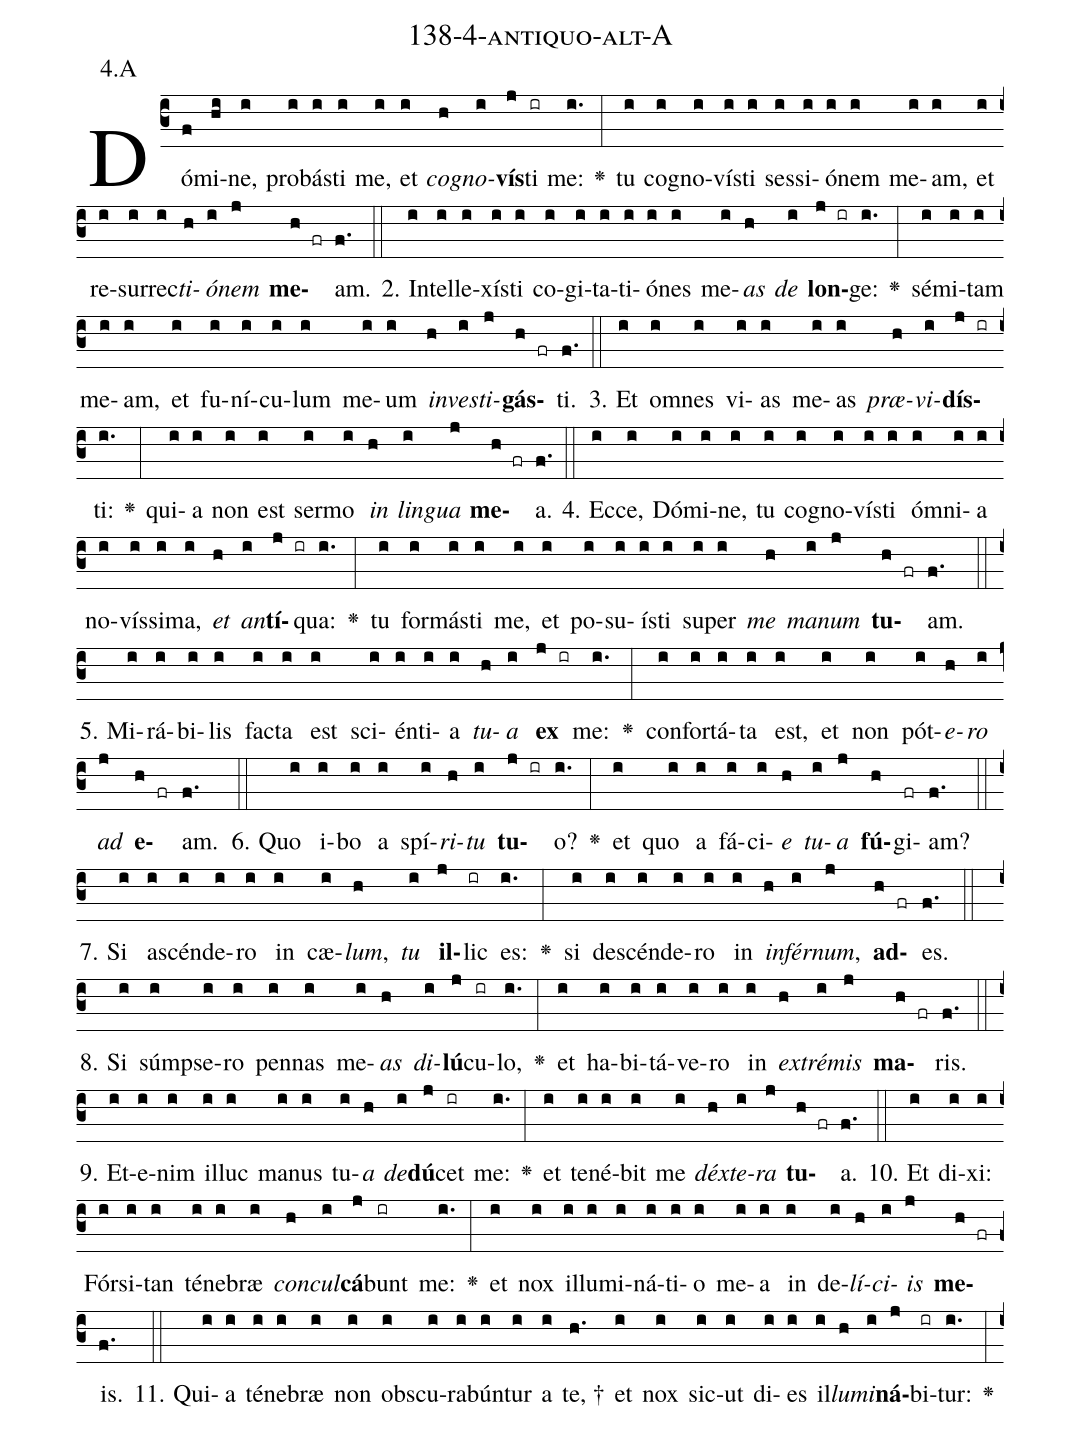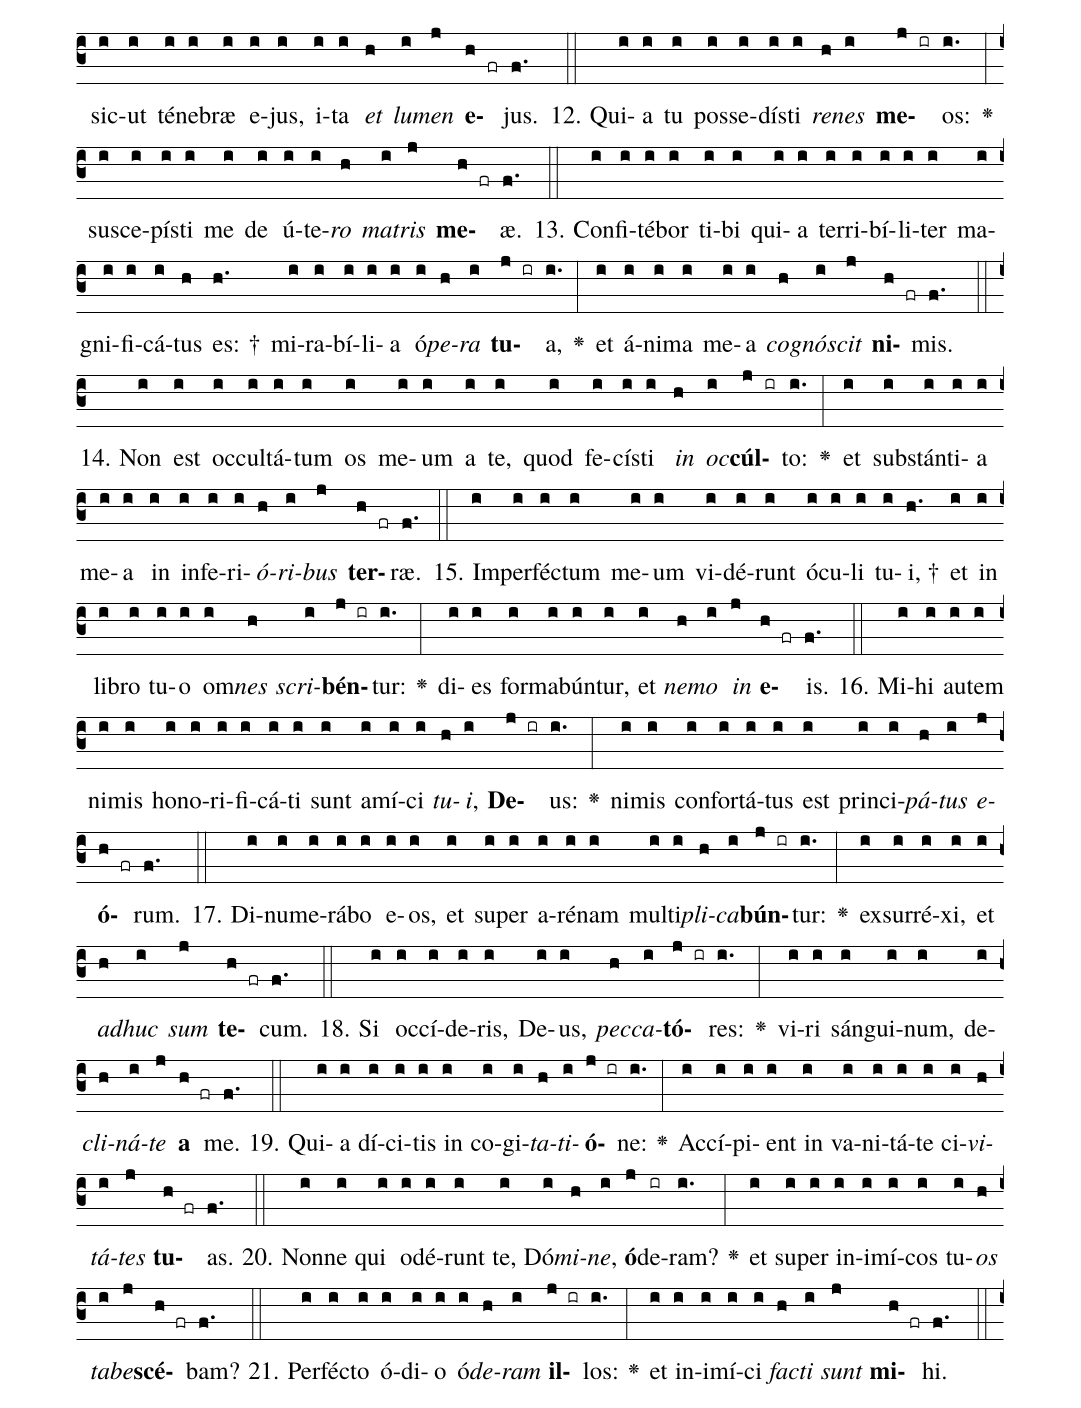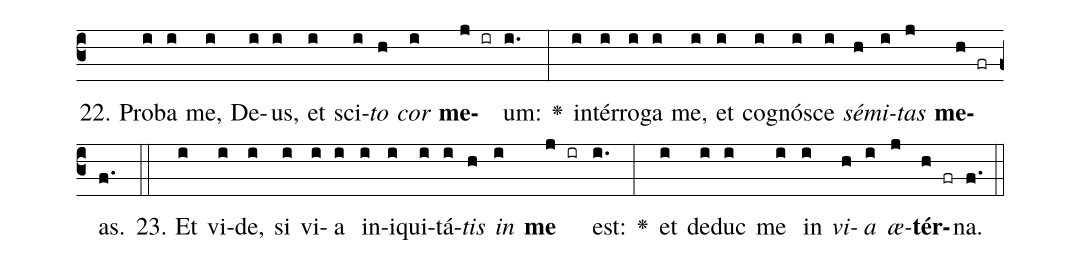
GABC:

name: 138-4-antiquo-alt-A;
annotation: 4.A;
%%
(c3)Dó(f)mi(hi)ne,(i) pro(i)bás(i)ti(i) me,(i) et(i) <i>co</i>(h)<i>gno</i>(i)<b>vís</b>(j)ti(ir) me:(i.) <v>\greheightstar</v>(:) tu(i) co(i)gno(i)vís(i)ti(i) ses(i)si(i)ó(i)nem(i) me(i)am,(i) et(i) re(i)sur(i)rec(i)<i>ti</i>(h)<i>ó</i>(i)<i>nem</i>(j) <b>me</b>(h fr)am.(f.) (::)
2. In(i)tel(i)le(i)xís(i)ti(i) co(i)gi(i)ta(i)ti(i)ó(i)nes(i) me(i)<i>as</i>(h) <i>de</i>(i) <b>lon</b>(j ir)ge:(i.) <v>\greheightstar</v>(:) sé(i)mi(i)tam(i) me(i)am,(i) et(i) fu(i)ní(i)cu(i)lum(i) me(i)um(i) <i>in</i>(h)<i>ves</i>(i)<i>ti</i>(j)<b>gás</b>(h fr)ti.(f.) (::)
3. Et(i) om(i)nes(i) vi(i)as(i) me(i)as(i) <i>præ</i>(h)<i>vi</i>(i)<b>dís</b>(j ir)ti:(i.) <v>\greheightstar</v>(:) qui(i)a(i) non(i) est(i) ser(i)mo(i) <i>in</i>(h) <i>lin</i>(i)<i>gua</i>(j) <b>me</b>(h fr)a.(f.) (::)
4. Ec(i)ce,(i) Dó(i)mi(i)ne,(i) tu(i) co(i)gno(i)vís(i)ti(i) óm(i)ni(i)a(i) no(i)vís(i)si(i)ma,(i) <i>et</i>(h) <i>an</i>(i)<b>tí</b>(j ir)qua:(i.) <v>\greheightstar</v>(:) tu(i) for(i)más(i)ti(i) me,(i) et(i) po(i)su(i)ís(i)ti(i) su(i)per(i) <i>me</i>(h) <i>ma</i>(i)<i>num</i>(j) <b>tu</b>(h fr)am.(f.) (::)
5. Mi(i)rá(i)bi(i)lis(i) fac(i)ta(i) est(i) sci(i)én(i)ti(i)a(i) <i>tu</i>(h)<i>a</i>(i) <b>ex</b>(j ir) me:(i.) <v>\greheightstar</v>(:) con(i)for(i)tá(i)ta(i) est,(i) et(i) non(i) pót(i)<i>e</i>(h)<i>ro</i>(i) <i>ad</i>(j) <b>e</b>(h fr)am.(f.) (::)
6. Quo(i) i(i)bo(i) a(i) spí(i)<i>ri</i>(h)<i>tu</i>(i) <b>tu</b>(j ir)o?(i.) <v>\greheightstar</v>(:) et(i) quo(i) a(i) fá(i)ci(i)<i>e</i>(h) <i>tu</i>(i)<i>a</i>(j) <b>fú</b>(h)gi(fr)am?(f.) (::)
7. Si(i) a(i)scén(i)de(i)ro(i) in(i) cæ(i)<i>lum</i>,(h) <i>tu</i>(i) <b>il</b>(j)lic(ir) es:(i.) <v>\greheightstar</v>(:) si(i) de(i)scén(i)de(i)ro(i) in(i) <i>in</i>(h)<i>fér</i>(i)<i>num</i>,(j) <b>ad</b>(h fr)es.(f.) (::)
8. Si(i) súmp(i)se(i)ro(i) pen(i)nas(i) me(i)<i>as</i>(h) <i>di</i>(i)<b>lú</b>(j)cu(ir)lo,(i.) <v>\greheightstar</v>(:) et(i) ha(i)bi(i)tá(i)ve(i)ro(i) in(i) <i>ex</i>(h)<i>tré</i>(i)<i>mis</i>(j) <b>ma</b>(h fr)ris.(f.) (::)
9. Et(i)e(i)nim(i) il(i)luc(i) ma(i)nus(i) tu(i)<i>a</i>(h) <i>de</i>(i)<b>dú</b>(j)cet(ir) me:(i.) <v>\greheightstar</v>(:) et(i) te(i)né(i)bit(i) me(i) <i>déx</i>(h)<i>te</i>(i)<i>ra</i>(j) <b>tu</b>(h fr)a.(f.) (::)
10. Et(i) di(i)xi:(i) Fór(i)si(i)tan(i) té(i)ne(i)bræ(i) <i>con</i>(h)<i>cul</i>(i)<b>cá</b>(j)bunt(ir) me:(i.) <v>\greheightstar</v>(:) et(i) nox(i) il(i)lu(i)mi(i)ná(i)ti(i)o(i) me(i)a(i) in(i) de(i)<i>lí</i>(h)<i>ci</i>(i)<i>is</i>(j) <b>me</b>(h fr)is.(f.) (::)
11. Qui(i)a(i) té(i)ne(i)bræ(i) non(i) obs(i)cu(i)ra(i)bún(i)tur(i) a(i) te, †(h.) et(i) nox(i) sic(i)ut(i) di(i)es(i) il(i)<i>lu</i>(h)<i>mi</i>(i)<b>ná</b>(j)bi(ir)tur:(i.) <v>\greheightstar</v>(:) sic(i)ut(i) té(i)ne(i)bræ(i) e(i)jus,(i) i(i)ta(i) <i>et</i>(h) <i>lu</i>(i)<i>men</i>(j) <b>e</b>(h fr)jus.(f.) (::)
12. Qui(i)a(i) tu(i) pos(i)se(i)dís(i)ti(i) <i>re</i>(h)<i>nes</i>(i) <b>me</b>(j ir)os:(i.) <v>\greheightstar</v>(:) su(i)sce(i)pís(i)ti(i) me(i) de(i) ú(i)te(i)<i>ro</i>(h) <i>ma</i>(i)<i>tris</i>(j) <b>me</b>(h fr)æ.(f.) (::)
13. Con(i)fi(i)té(i)bor(i) ti(i)bi(i) qui(i)a(i) ter(i)ri(i)bí(i)li(i)ter(i) ma(i)gni(i)fi(i)cá(i)tus(h) es: †(h.) mi(i)ra(i)bí(i)li(i)a(i) ó(i)<i>pe</i>(h)<i>ra</i>(i) <b>tu</b>(j ir)a,(i.) <v>\greheightstar</v>(:) et(i) á(i)ni(i)ma(i) me(i)a(i) <i>co</i>(h)<i>gnó</i>(i)<i>scit</i>(j) <b>ni</b>(h fr)mis.(f.) (::)
14. Non(i) est(i) oc(i)cul(i)tá(i)tum(i) os(i) me(i)um(i) a(i) te,(i) quod(i) fe(i)cís(i)ti(i) <i>in</i>(h) <i>oc</i>(i)<b>cúl</b>(j ir)to:(i.) <v>\greheightstar</v>(:) et(i) sub(i)stán(i)ti(i)a(i) me(i)a(i) in(i) in(i)fe(i)ri(i)<i>ó</i>(h)<i>ri</i>(i)<i>bus</i>(j) <b>ter</b>(h fr)ræ.(f.) (::)
15. Im(i)per(i)féc(i)tum(i) me(i)um(i) vi(i)dé(i)runt(i) ó(i)cu(i)li(i) tu(i)i, †(h.) et(i) in(i) li(i)bro(i) tu(i)o(i) om(i)<i>nes</i>(h) <i>scri</i>(i)<b>bén</b>(j ir)tur:(i.) <v>\greheightstar</v>(:) di(i)es(i) for(i)ma(i)bún(i)tur,(i) et(i) <i>ne</i>(h)<i>mo</i>(i) <i>in</i>(j) <b>e</b>(h fr)is.(f.) (::)
16. Mi(i)hi(i) au(i)tem(i) ni(i)mis(i) ho(i)no(i)ri(i)fi(i)cá(i)ti(i) sunt(i) a(i)mí(i)ci(i) <i>tu</i>(h)<i>i</i>,(i) <b>De</b>(j ir)us:(i.) <v>\greheightstar</v>(:) ni(i)mis(i) con(i)for(i)tá(i)tus(i) est(i) prin(i)ci(i)<i>pá</i>(h)<i>tus</i>(i) <i>e</i>(j)<b>ó</b>(h fr)rum.(f.) (::)
17. Di(i)nu(i)me(i)rá(i)bo(i) e(i)os,(i) et(i) su(i)per(i) a(i)ré(i)nam(i) mul(i)ti(i)<i>pli</i>(h)<i>ca</i>(i)<b>bún</b>(j ir)tur:(i.) <v>\greheightstar</v>(:) ex(i)sur(i)ré(i)xi,(i) et(i) <i>ad</i>(h)<i>huc</i>(i) <i>sum</i>(j) <b>te</b>(h fr)cum.(f.) (::)
18. Si(i) oc(i)cí(i)de(i)ris,(i) De(i)us,(i) <i>pec</i>(h)<i>ca</i>(i)<b>tó</b>(j ir)res:(i.) <v>\greheightstar</v>(:) vi(i)ri(i) sán(i)gui(i)num,(i) de(i)<i>cli</i>(h)<i>ná</i>(i)<i>te</i>(j) <b>a</b>(h fr) me.(f.) (::)
19. Qui(i)a(i) dí(i)ci(i)tis(i) in(i) co(i)gi(i)<i>ta</i>(h)<i>ti</i>(i)<b>ó</b>(j ir)ne:(i.) <v>\greheightstar</v>(:) Ac(i)cí(i)pi(i)ent(i) in(i) va(i)ni(i)tá(i)te(i) ci(i)<i>vi</i>(h)<i>tá</i>(i)<i>tes</i>(j) <b>tu</b>(h fr)as.(f.) (::)
20. Non(i)ne(i) qui(i) o(i)dé(i)runt(i) te,(i) Dó(i)<i>mi</i>(h)<i>ne</i>,(i) <b>ó</b>(j)de(ir)ram?(i.) <v>\greheightstar</v>(:) et(i) su(i)per(i) in(i)i(i)mí(i)cos(i) tu(i)<i>os</i>(h) <i>ta</i>(i)<i>be</i>(j)<b>scé</b>(h fr)bam?(f.) (::)
21. Per(i)féc(i)to(i) ó(i)di(i)o(i) ó(i)<i>de</i>(h)<i>ram</i>(i) <b>il</b>(j ir)los:(i.) <v>\greheightstar</v>(:) et(i) in(i)i(i)mí(i)ci(i) <i>fac</i>(h)<i>ti</i>(i) <i>sunt</i>(j) <b>mi</b>(h fr)hi.(f.) (::)
22. Pro(i)ba(i) me,(i) De(i)us,(i) et(i) sci(i)<i>to</i>(h) <i>cor</i>(i) <b>me</b>(j ir)um:(i.) <v>\greheightstar</v>(:) in(i)tér(i)ro(i)ga(i) me,(i) et(i) co(i)gnó(i)sce(i) <i>sé</i>(h)<i>mi</i>(i)<i>tas</i>(j) <b>me</b>(h fr)as.(f.) (::)
23. Et(i) vi(i)de,(i) si(i) vi(i)a(i) in(i)i(i)qui(i)tá(i)<i>tis</i>(h) <i>in</i>(i) <b>me</b>(j ir) est:(i.) <v>\greheightstar</v>(:) et(i) de(i)duc(i) me(i) in(i) <i>vi</i>(h)<i>a</i>(i) <i>æ</i>(j)<b>tér</b>(h fr)na.(f.) (::)
